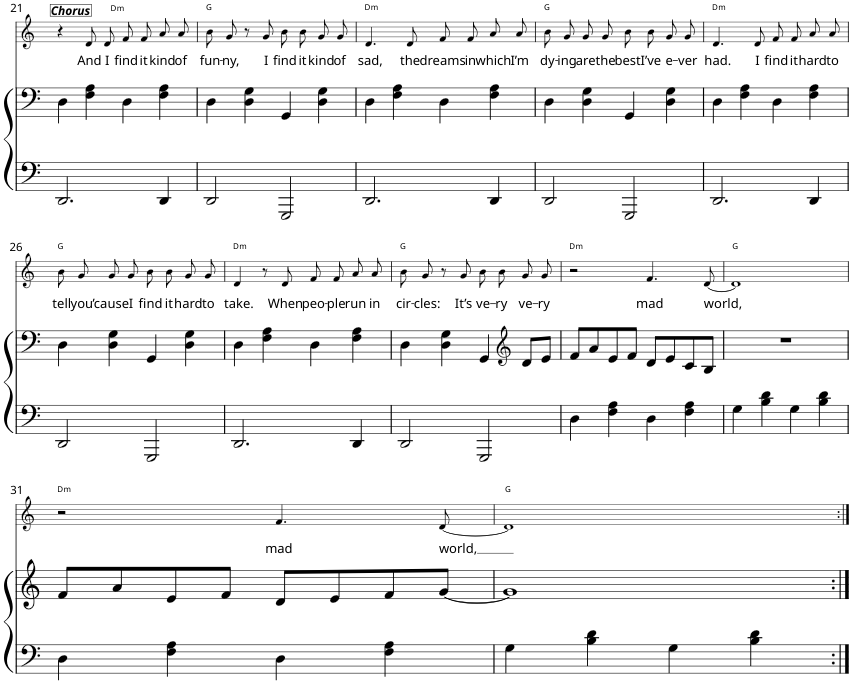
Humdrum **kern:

**kern	**kern	**kern	**text	**harte
*part2	*part2	*part1	*part1	*part1
*staff3	*staff2	*staff1	*staff1	*
*I"Klavier	*	*I"Voice	*	*
!!LO:PB:g=z
*clefF4	*clefF4	*clefG2	*	*
*k[]	*k[]	*k[]	*	*
*M4/4	*M4/4	*M4/4	*	*
=21	=21	=21	=21	=21
!	!	!LO:TX:a:Bi:t=Chorus	!	!LO:H:kt=m
2.DD/	4D\	4r	.	D:min
!	!	!	!LO:LY:b	!
.	4F\ 4A\	8d/L	And	.
!	!	!	!LO:LY:b	!
.	.	8d/J	I	.
!	!	!	!LO:LY:b	!
.	4D\	8f/L	find	.
!	!	!	!LO:LY:b	!
.	.	8f/J	it	.
!	!	!	!LO:LY:b	!
4DD/	4F\ 4A\	8a/L	kind	.
!	!	!	!LO:LY:b	!
.	.	8a/J	of	.
=22	=22	=22	=22	=22
!	!	!	!LO:LY:b	!
2DD/	4D\	8b/L	fun-	G:maj
!	!	!	!LO:LY:b	!
.	.	8g/J	-ny,	.
.	4D\ 4G\	8r	.	.
!	!	!	!LO:LY:b	!
.	.	8g/	I	.
!	!	!	!LO:LY:b	!
2GGG/	4GG/	8b\L	find	.
!	!	!	!LO:LY:b	!
.	.	8b\J	it	.
!	!	!	!LO:LY:b	!
.	4D\ 4G\	8g/L	kind	.
!	!	!	!LO:LY:b	!
.	.	8g/J	of	.
=23	=23	=23	=23	=23
!	!	!	!LO:LY:b	!LO:H:kt=m
2.DD/	4D\	4.d/	sad,	D:min
.	4F\ 4A\	.	.	.
!	!	!	!LO:LY:b	!
.	.	8d/	the	.
!	!	!	!LO:LY:b	!
.	4D\	8f/L	dreams	.
!	!	!	!LO:LY:b	!
.	.	8f/J	in	.
!	!	!	!LO:LY:b	!
4DD/	4F\ 4A\	8a/L	which	.
!	!	!	!LO:LY:b	!
.	.	8a/J	I’m	.
=24	=24	=24	=24	=24
!	!	!	!LO:LY:b	!
2DD/	4D\	8b/L	dy-	G:maj
!	!	!	!LO:LY:b	!
.	.	8g/J	-ing	.
!	!	!	!LO:LY:b	!
.	4D\ 4G\	8g/L	are	.
!	!	!	!LO:LY:b	!
.	.	8g/J	the	.
!	!	!	!LO:LY:b	!
2GGG/	4GG/	8b\L	best	.
!	!	!	!LO:LY:b	!
.	.	8b\J	I’ve	.
!	!	!	!LO:LY:b	!
.	4D\ 4G\	8g/L	e-	.
!	!	!	!LO:LY:b	!
.	.	8g/J	-ver	.
=25	=25	=25	=25	=25
!	!	!	!LO:LY:b	!LO:H:kt=m
2.DD/	4D\	4.d/	had.	D:min
.	4F\ 4A\	.	.	.
!	!	!	!LO:LY:b	!
.	.	8d/	I	.
!	!	!	!LO:LY:b	!
.	4D\	8f/L	find	.
!	!	!	!LO:LY:b	!
.	.	8f/J	it	.
!	!	!	!LO:LY:b	!
4DD/	4F\ 4A\	8a/L	hard	.
!	!	!	!LO:LY:b	!
.	.	8a/J	to	.
!!LO:LB:g=z
=26	=26	=26	=26	=26
!	!	!	!LO:LY:b	!
2DD/	4D\	8b/L	tell	G:maj
!	!	!	!LO:LY:b	!
.	.	8g/J	you	.
!	!	!	!LO:LY:b	!
.	4D\ 4G\	8g/L	’cause	.
!	!	!	!LO:LY:b	!
.	.	8g/J	I	.
!	!	!	!LO:LY:b	!
2GGG/	4GG/	8b\L	find	.
!	!	!	!LO:LY:b	!
.	.	8b\J	it	.
!	!	!	!LO:LY:b	!
.	4D\ 4G\	8g/L	hard	.
!	!	!	!LO:LY:b	!
.	.	8g/J	to	.
=27	=27	=27	=27	=27
!	!	!	!LO:LY:b	!LO:H:kt=m
2.DD/	4D\	4d/	take.	D:min
.	4F\ 4A\	8r	.	.
!	!	!	!LO:LY:b	!
.	.	8d/	When	.
!	!	!	!LO:LY:b	!
.	4D\	8f/L	peo-	.
!	!	!	!LO:LY:b	!
.	.	8f/J	-ple	.
!	!	!	!LO:LY:b	!
4DD/	4F\ 4A\	8a/L	run	.
!	!	!	!LO:LY:b	!
.	.	8a/J	in	.
=28	=28	=28	=28	=28
!	!	!	!LO:LY:b	!
2DD/	4D\	8b/L	cir-	G:maj
!	!	!	!LO:LY:b	!
.	.	8g/J	-cles:	.
.	4D\ 4G\	8r	.	.
!	!	!	!LO:LY:b	!
.	.	8g/	It’s	.
!	!	!	!LO:LY:b	!
2GGG/	4GG/	8b\L	ve-	.
!	!	!	!LO:LY:b	!
.	.	8b\J	-ry	.
*	*clefG2	*	*	*
!	!	!	!LO:LY:b	!
.	8d/L	8g/L	ve-	.
!	!	!	!LO:LY:b	!
.	8e/J	8g/J	-ry	.
=29	=29	=29	=29	=29
!	!	!	!	!LO:H:kt=m
4D\	8f/L	2r	.	D:min
.	8a/	.	.	.
4F\ 4A\	8e/	.	.	.
.	8f/J	.	.	.
!	!	!	!LO:LY:b	!
4D\	8d/L	4.f/	mad	.
.	8e/	.	.	.
4F\ 4A\	8c/	.	.	.
!	!	!	!LO:LY:b	!
.	8B/J	[8d/	world,	.
=30	=30	=30	=30	=30
4G\	1r	1d]	.	G:maj
4B\ 4d\	.	.	.	.
4G\	.	.	.	.
4B\ 4d\	.	.	.	.
!!LO:LB:g=z
=31	=31	=31	=31	=31
!	!	!	!	!LO:H:kt=m
4D\	8f/L	2r	.	D:min
.	8a/	.	.	.
4F\ 4A\	8e/	.	.	.
.	8f/J	.	.	.
!	!	!	!LO:LY:b	!
4D\	8d/L	4.f/	mad	.
.	8e/	.	.	.
4F\ 4A\	8f/	.	.	.
!	!	!	!LO:LY:b	!
.	[8g/J	[8d/	world,	.
=32	=32	=32	=32	=32
4G\	1g]	1d]	.	G:maj
4B\ 4d\	.	.	.	.
4G\	.	.	.	.
4B\ 4d\	.	.	.	.
=:|!	=:|!	=:|!	=:|!	=:|!
*-	*-	*-	*-	*-
